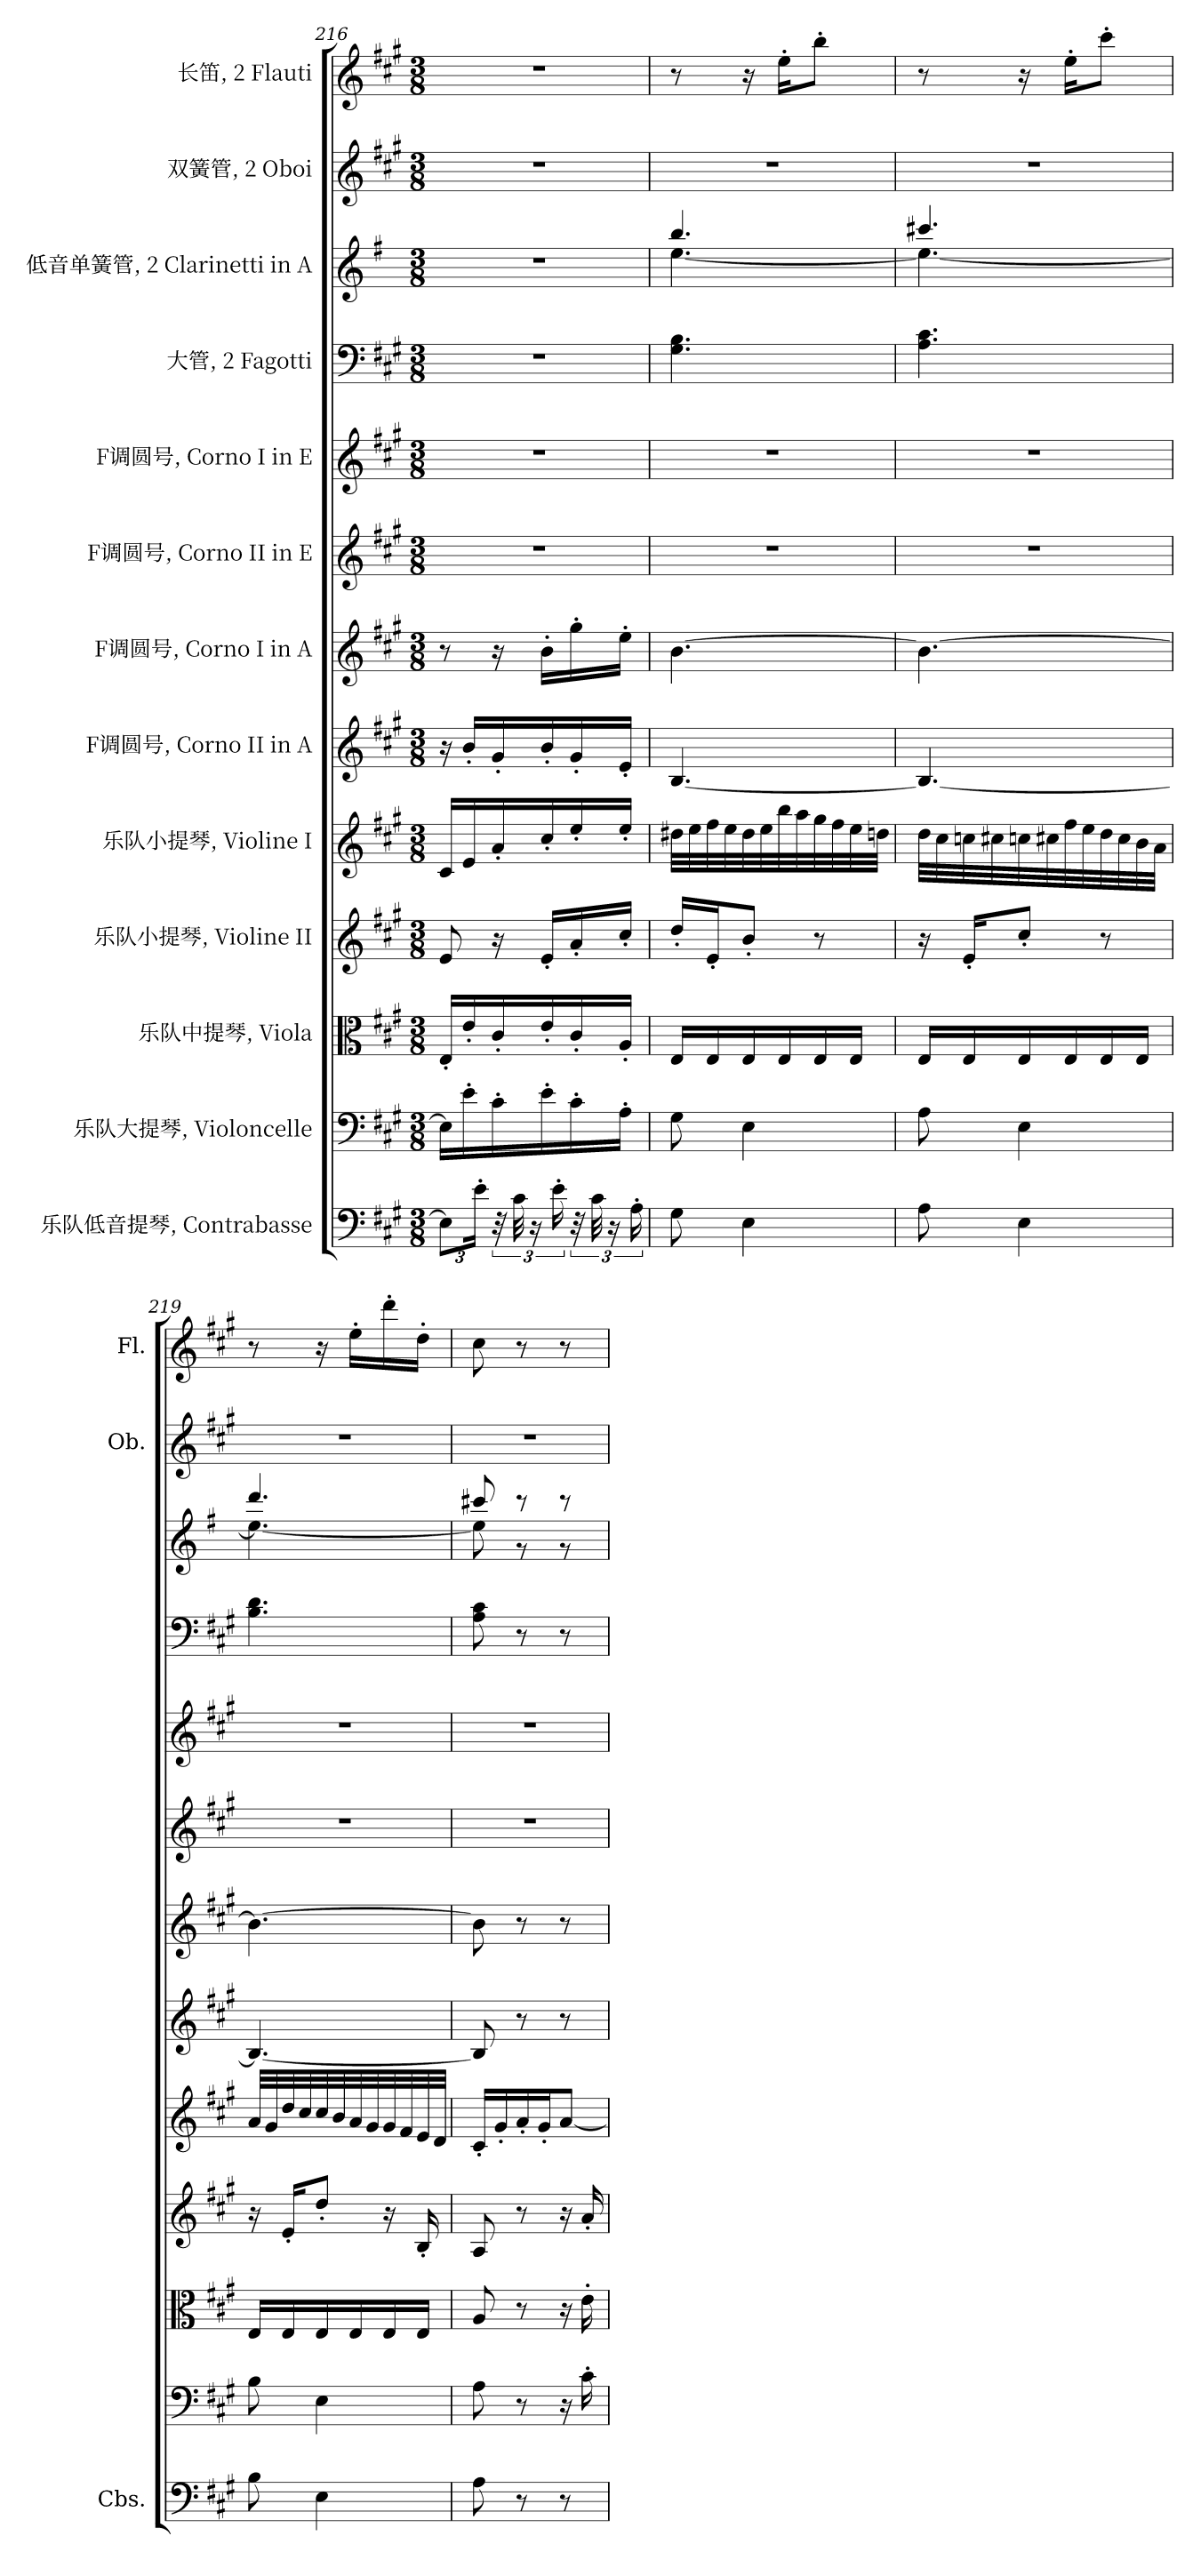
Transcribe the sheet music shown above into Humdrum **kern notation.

**kern	**kern	**kern	**kern	**kern	**kern	**kern	**kern	**kern	**kern	**kern	**kern	**kern
*part13	*part12	*part11	*part10	*part9	*part8	*part7	*part6	*part5	*part4	*part3	*part2	*part1
*staff13	*staff12	*staff11	*staff10	*staff9	*staff8	*staff7	*staff6	*staff5	*staff4	*staff3	*staff2	*staff1
*I"乐队低音提琴, Contrabasse	*I"乐队大提琴, Violoncelle	*I"乐队中提琴, Viola	*I"乐队小提琴, Violine II	*I"乐队小提琴, Violine I	*I"F调圆号, Corno II in A	*I"F调圆号, Corno I in A	*I"F调圆号, Corno II in E	*I"F调圆号, Corno I in E	*I"大管, 2 Fagotti	*I"低音单簧管, 2 Clarinetti in A	*I"双簧管, 2 Oboi	*I"长笛, 2 Flauti
*I'Cbs.	*	*	*	*	*	*	*	*	*	*	*I'Ob.	*I'Fl.
*clefF4	*clefF4	*clefC3	*clefG2	*clefG2	*clefG2	*clefG2	*clefG2	*clefG2	*clefF4	*clefG2	*clefG2	*clefG2
*ITrd7c12	*	*	*	*	*ITrd4c7	*ITrd4c7	*ITrd4c7	*ITrd4c7	*	*ITrd8c14	*	*
*k[f#c#g#]	*k[f#c#g#]	*k[f#c#g#]	*k[f#c#g#]	*k[f#c#g#]	*k[f#c#]	*k[f#c#]	*k[f#c#]	*k[f#c#]	*k[f#c#g#]	*k[f#]	*k[f#c#g#]	*k[f#c#g#]
*M3/8	*M3/8	*M3/8	*M3/8	*M3/8	*M3/8	*M3/8	*M3/8	*M3/8	*M3/8	*M3/8	*M3/8	*M3/8
*MM38	*MM38	*MM38	*MM38	*MM38	*MM38	*MM38	*MM38	*MM38	*MM38	*MM38	*MM38	*MM38
*Xbrackettup	*	*	*	*	*	*	*	*	*	*	*	*
=216	=216	=216	=216	=216	=216	=216	=216	=216	=216	=216	=216	=216
12EE\L]	16E\LL]	16E'/LL	8e/	16c#/LL	16r	8r	4.r	4.r	4.r	4.r	4.r	4.r
.	16e'\	16e'/	.	16e/	16e'/LL	.	.	.	.	.	.	.
24E'\Jk	.	.	.	.	.	.	.	.	.	.	.	.
*brackettup	*	*	*	*	*	*	*	*	*	*	*	*
48r	16c#'\	16c#'/	16r	16a'/	16c#'/	16r	.	.	.	.	.	.
48C#\	.	.	.	.	.	.	.	.	.	.	.	.
24r	.	.	.	.	.	.	.	.	.	.	.	.
.	16e'\	16e'/	16e'/LL	16cc#'/	16e'/	16e'\LL	.	.	.	.	.	.
24E'\	.	.	.	.	.	.	.	.	.	.	.	.
48r	16c#'\	16c#'/	16a'/	16ee'/	16c#'/	16cc#'\	.	.	.	.	.	.
48C#\	.	.	.	.	.	.	.	.	.	.	.	.
24r	.	.	.	.	.	.	.	.	.	.	.	.
.	16A'\JJ	16A'/JJ	16cc#'/JJ	16ee'/JJ	16A'/JJ	16a'\JJ	.	.	.	.	.	.
24AA'\	.	.	.	.	.	.	.	.	.	.	.	.
!!LO:PB:g=z
=217	=217	=217	=217	=217	=217	=217	=217	=217	=217	=217	=217	=217
*	*	*	*	*	*	*	*	*	*	*	*	*MM38
*	*	*	*	*	*	*	*	*	*	*^	*	*
8GG#\	8G#\	16E/LL	16dd'/LL	32dd#X\LLL	[4.E/	[4.e\	4.r	4.r	4.G#\ 4.B\	4.b/	[4.e\	4.r	8r
.	.	.	.	32ee\	.	.	.	.	.	.	.	.	.
.	.	16E/	16e'/J	32ff#\	.	.	.	.	.	.	.	.	.
.	.	.	.	32ee\	.	.	.	.	.	.	.	.	.
*	*	*	*	*	*	*	*	*	*	*	*	*	*MM40
4EE\	4E\	16E/	8b'/J	32dd#\	.	.	.	.	.	.	.	.	16r
.	.	.	.	32ee\	.	.	.	.	.	.	.	.	.
.	.	16E/	.	32bb\	.	.	.	.	.	.	.	.	16ee'\KL
.	.	.	.	32aa\	.	.	.	.	.	.	.	.	.
.	.	16E/	8r	32gg#\	.	.	.	.	.	.	.	.	8bb'\J
.	.	.	.	32ff#\	.	.	.	.	.	.	.	.	.
.	.	16E/JJ	.	32ee\	.	.	.	.	.	.	.	.	.
.	.	.	.	32ddn\JJJ	.	.	.	.	.	.	.	.	.
=218	=218	=218	=218	=218	=218	=218	=218	=218	=218	=218	=218	=218	=218
*	*	*	*	*	*	*	*	*	*	*	*	*	*MM38
8AA\	8A\	16E/LL	16r	32dd\LLL	4.E/_	4.e\_	4.r	4.r	4.A\ 4.c#\	4.cc#X/	4.e\_	4.r	8r
.	.	.	.	32cc#\	.	.	.	.	.	.	.	.	.
.	.	16E/	16e'/KL	32ccn\	.	.	.	.	.	.	.	.	.
.	.	.	.	32cc#X\	.	.	.	.	.	.	.	.	.
*	*	*	*	*	*	*	*	*	*	*	*	*	*MM40
4EE\	4E\	16E/	8cc#'/J	32ccn\	.	.	.	.	.	.	.	.	16r
.	.	.	.	32cc#X\	.	.	.	.	.	.	.	.	.
.	.	16E/	.	32ff#\	.	.	.	.	.	.	.	.	16ee'\KL
.	.	.	.	32ee\	.	.	.	.	.	.	.	.	.
.	.	16E/	8r	32dd\	.	.	.	.	.	.	.	.	8ccc#'\J
.	.	.	.	32cc#\	.	.	.	.	.	.	.	.	.
.	.	16E/JJ	.	32b\	.	.	.	.	.	.	.	.	.
.	.	.	.	32a\JJJ	.	.	.	.	.	.	.	.	.
=219	=219	=219	=219	=219	=219	=219	=219	=219	=219	=219	=219	=219	=219
*	*	*	*	*	*	*	*	*	*	*	*	*	*MM38
8BB\	8B\	16E/LL	16r	32a/LLL	4.E/_	4.e\_	4.r	4.r	4.B\ 4.d\	4.dd/	4.e\_	4.r	8r
.	.	.	.	32g#/	.	.	.	.	.	.	.	.	.
.	.	16E/	16e'/KL	32dd/	.	.	.	.	.	.	.	.	.
.	.	.	.	32cc#/	.	.	.	.	.	.	.	.	.
*	*	*	*	*	*	*	*	*	*	*	*	*	*MM40
4EE\	4E\	16E/	8dd'/J	32cc#/	.	.	.	.	.	.	.	.	16r
.	.	.	.	32b/	.	.	.	.	.	.	.	.	.
.	.	16E/	.	32a/	.	.	.	.	.	.	.	.	16ee'\LL
.	.	.	.	32g#/	.	.	.	.	.	.	.	.	.
.	.	16E/	16r	32g#/	.	.	.	.	.	.	.	.	16ddd'\
.	.	.	.	32f#/	.	.	.	.	.	.	.	.	.
.	.	16E/JJ	16B'/	32e/	.	.	.	.	.	.	.	.	16dd'\JJ
.	.	.	.	32d/JJJ	.	.	.	.	.	.	.	.	.
!!LO:PB:g=z
=220	=220	=220	=220	=220	=220	=220	=220	=220	=220	=220	=220	=220	=220
*	*	*	*	*	*	*	*	*	*	*	*	*	*MM38
8AA\	8A\	8A/	8A/	16c#'/LL	8E/]	8e\]	4.r	4.r	8A\ 8c#\	8cc#X/	8e\]	4.r	8cc#\
.	.	.	.	16g#'/	.	.	.	.	.	.	.	.	.
*	*	*	*	*	*	*	*	*	*	*	*	*	*MM40
8r	8r	8r	8r	16a'/	8r	8r	.	.	8r	8r	8r	.	8r
.	.	.	.	16g#'/J	.	.	.	.	.	.	.	.	.
8r	16r	16r	16r	[8a/J	8r	8r	.	.	8r	8r	8r	.	8r
.	16c#'\	16e'\	16a'/	.	.	.	.	.	.	.	.	.	.
*	*	*	*	*	*	*	*	*	*	*v	*v	*	*
=	=	=	=	=	=	=	=	=	=	=	=	=
*-	*-	*-	*-	*-	*-	*-	*-	*-	*-	*-	*-	*-
